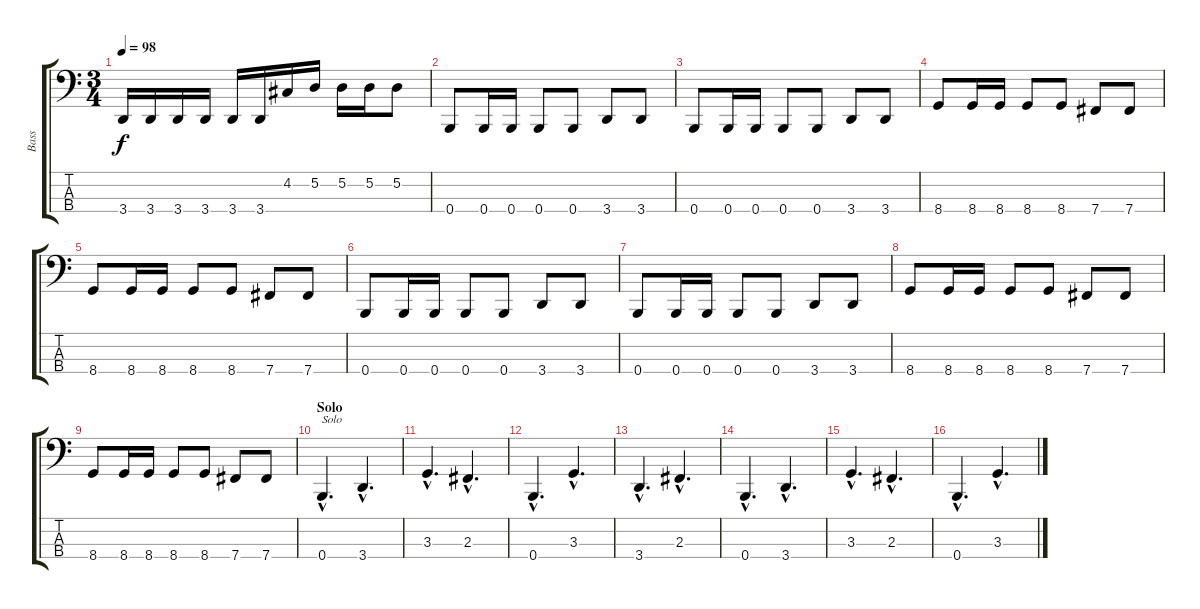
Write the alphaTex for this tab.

\track ("Bass" "Bass") {instrument electricbassfinger}
\staff {score tabs}
\tuning (D2 A1 E1 B0) {hide}
\ts (3 4)
\tempo 98
\clef f4
\ks c
3.4.16{dy f} 3.4.16 3.4.16 3.4.16 3.4.16 3.4.16 4.2.16 5.2.16 5.2.16 5.2.16 5.2.8 |
0.4.8 0.4.16 0.4.16 0.4.8 0.4.8 3.4.8 3.4.8 |
0.4.8 0.4.16 0.4.16 0.4.8 0.4.8 3.4.8 3.4.8 |
8.4.8 8.4.16 8.4.16 8.4.8 8.4.8 7.4.8 7.4.8 |
8.4.8 8.4.16 8.4.16 8.4.8 8.4.8 7.4.8 7.4.8 |
0.4.8 0.4.16 0.4.16 0.4.8 0.4.8 3.4.8 3.4.8 |
0.4.8 0.4.16 0.4.16 0.4.8 0.4.8 3.4.8 3.4.8 |
8.4.8 8.4.16 8.4.16 8.4.8 8.4.8 7.4.8 7.4.8 |
8.4.8 8.4.16 8.4.16 8.4.8 8.4.8 7.4.8 7.4.8 |
\section ("" "Solo")
0.4{hac}.4{d txt "Solo"} 3.4{hac}.4{d} |
3.3{hac}.4{d} 2.3{hac}.4{d} |
0.4{hac}.4{d} 3.3{hac}.4{d} |
3.4{hac}.4{d} 2.3{hac}.4{d} |
0.4{hac}.4{d} 3.4{hac}.4{d} |
3.3{hac}.4{d} 2.3{hac}.4{d} |
0.4{hac}.4{d} 3.3{hac}.4{d}
